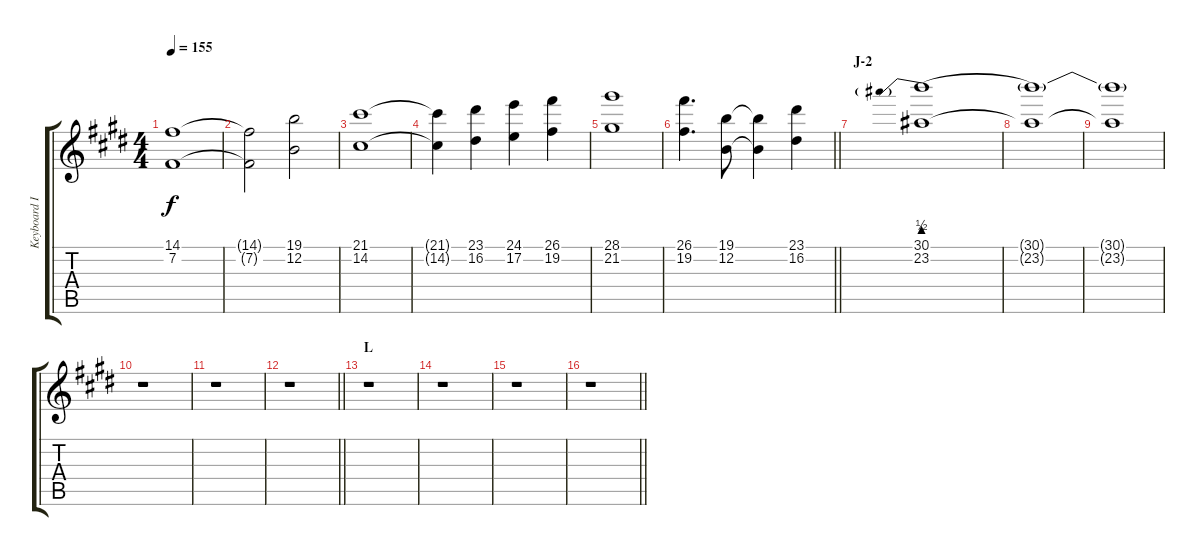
\track ("Keyboard II" "Keyboard I") {instrument lead2sawtooth}
\staff {score tabs}
\tuning (E4 B3 G3 D3 A2 E2) {hide}
\ts (4 4)
\tempo 155
\clef g2
\ks e
(14.1 7.2).1{dy f} |
(14.1{t} 7.2{t}).2 (19.1 12.2).2 |
(21.1 14.2).1 |
(21.1{t} 14.2{t}).4 (23.1 16.2).4 (24.1 17.2).4 (26.1 19.2).4 |
(28.1 21.2).1 |
\barLineRight lightlight
(26.1 19.2).4{d} (19.1 12.2).8 (19.1{t} 12.2{t}).4 (23.1 16.2).4 |
\section ("" "J-2")
(30.1{be (prebend 0 2 60 2)} 23.2).1 |
(30.1{t} 23.2{t}).1 |
(30.1{t} 23.2{t}).1 |
r.1 |
r.1 |
\barLineRight lightlight
r.1 |
\section ("" "L")
r.1 |
r.1 |
r.1 |
\barLineRight lightlight
r.1
